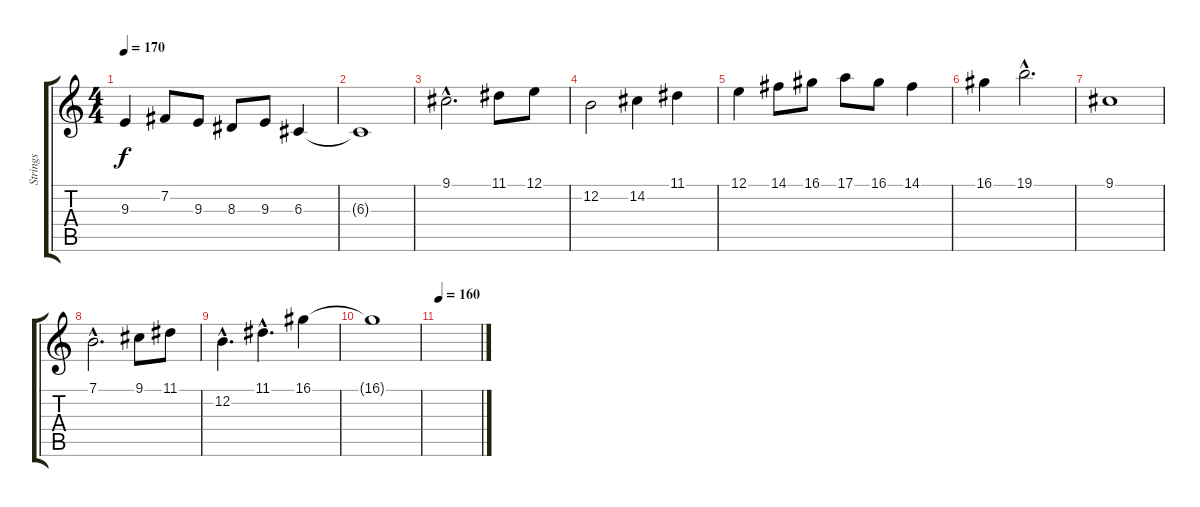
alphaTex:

\track ("Strings" "Strings") {instrument violin}
\staff {score tabs}
\tuning (E4 B3 G3 D3 A2 E2) {hide}
\ts (4 4)
\tempo 170
\clef g2
\ks c
9.3.4{dy f} 7.2.8 9.3.8 8.3.8 9.3.8 6.3.4 |
6.3{t}.1 |
9.1{hac}.2{d} 11.1.8 12.1.8 |
12.2.2 14.2.4 11.1.4 |
12.1.4 14.1.8 16.1.8 17.1.8 16.1.8 14.1.4 |
16.1.4 19.1{hac}.2{d} |
9.1.1 |
7.1{hac}.2{d} 9.1.8 11.1.8 |
12.2{hac}.4{d} 11.1{hac}.4{d} 16.1.4 |
16.1{t}.1 |
\tempo 160
